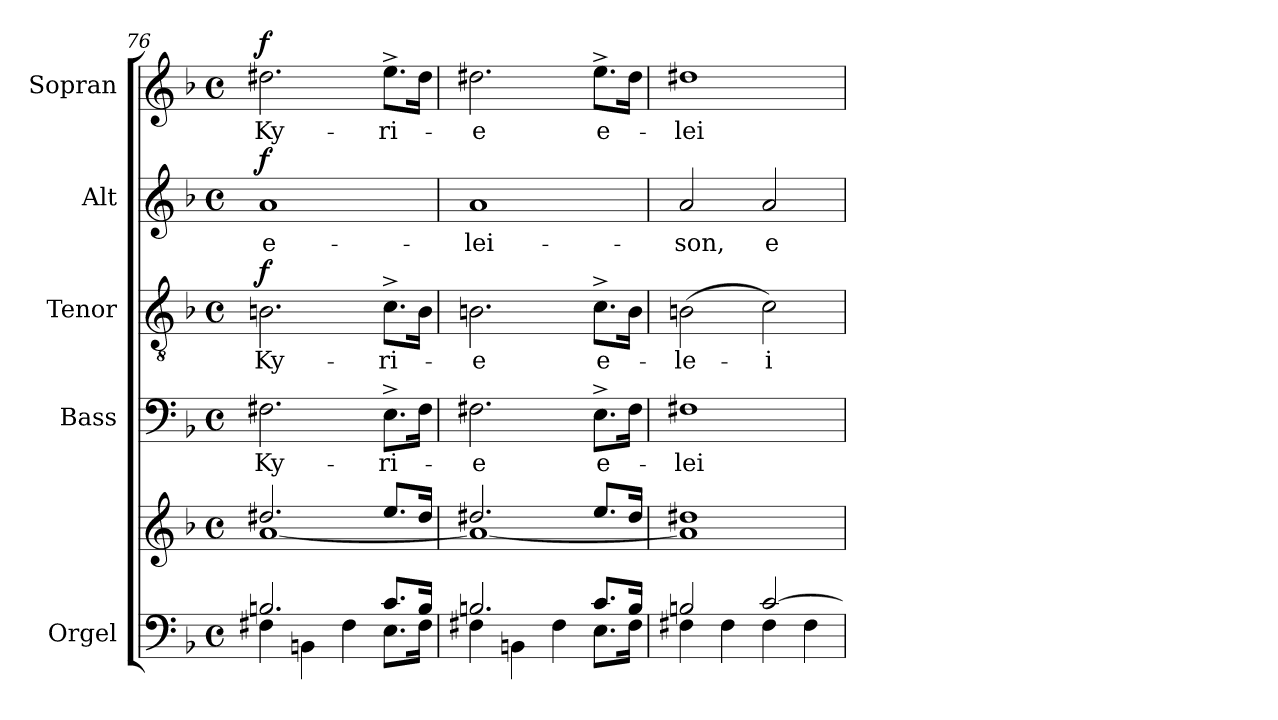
**kern	**kern	**kern	**text	**kern	**text	**dynam	**kern	**text	**dynam	**kern	**text	**dynam
*part5	*part5	*part4	*part4	*part3	*part3	*part3	*part2	*part2	*part2	*part1	*part1	*part1
*staff6	*staff5	*staff4	*staff4	*staff3	*staff3	*staff3	*staff2	*staff2	*staff2	*staff1	*staff1	*staff1
*I"Orgel	*	*I"Bass	*	*I"Tenor	*	*	*I"Alt	*	*	*I"Sopran	*	*
*I'Org.	*	*I'B.	*	*I'T.	*	*	*I'A.	*	*	*I'S.	*	*
!!LO:PB:g=z
*clefF4	*clefG2	*clefF4	*	*clefGv2	*	*	*clefG2	*	*	*clefG2	*	*
*k[b-]	*k[b-]	*k[b-]	*	*k[b-]	*	*	*k[b-]	*	*	*k[b-]	*	*
*F:	*F:	*F:	*	*F:	*	*	*F:	*	*	*F:	*	*
*M4/4	*M4/4	*M4/4	*	*M4/4	*	*	*M4/4	*	*	*M4/4	*	*
*met(c)	*met(c)	*met(c)	*	*met(c)	*	*	*met(c)	*	*	*met(c)	*	*
=76	=76	=76	=76	=76	=76	=76	=76	=76	=76	=76	=76	=76
*^	*^	*	*	*	*	*	*	*	*	*	*	*
!	!	!	!	!	!LO:LY:b	!	!LO:LY:b	!LO:DY:a	!	!LO:LY:b	!LO:DY:a	!	!LO:LY:b	!LO:DY:a
2.Bn/	4F#X\	2.dd#X/	[<1a	2.F#X\	Ky-	2.Bn\	Ky-	f	1a	e-	f	2.dd#X\	Ky-	f
.	4BBn\	.	.	.	.	.	.	.	.	.	.	.	.	.
.	4F#\	.	.	.	.	.	.	.	.	.	.	.	.	.
!	!	!	!	!	!LO:LY:b	!	!LO:LY:b	!	!	!	!	!	!LO:LY:b	!
8.c/L	8.E\L	8.ee/L	.	8.E^>\L	-ri-	8.c^>\L	-ri-	.	.	.	.	8.ee^>\L	-ri-	.
16B/Jk	16F#\Jk	16dd#/Jk	.	16F#\Jk	.	16B\Jk	.	.	.	.	.	16dd#\Jk	.	.
=77	=77	=77	=77	=77	=77	=77	=77	=77	=77	=77	=77	=77	=77	=77
!	!	!	!	!	!LO:LY:b	!	!LO:LY:b	!	!	!LO:LY:b	!	!	!LO:LY:b	!
2.Bn/	4F#X\	2.dd#X/	1a_	2.F#X\	-e	2.Bn\	-e	.	1a	-lei-	.	2.dd#X\	-e	.
.	4BBn\	.	.	.	.	.	.	.	.	.	.	.	.	.
.	4F#\	.	.	.	.	.	.	.	.	.	.	.	.	.
!	!	!	!	!	!LO:LY:b	!	!LO:LY:b	!	!	!	!	!	!LO:LY:b	!
8.c/L	8.E\L	8.ee/L	.	8.E^>\L	e-	8.c^>\L	e-	.	.	.	.	8.ee^>\L	e-	.
16B/Jk	16F#\Jk	16dd#/Jk	.	16F#\Jk	.	16B\Jk	.	.	.	.	.	16dd#\Jk	.	.
=78	=78	=78	=78	=78	=78	=78	=78	=78	=78	=78	=78	=78	=78	=78
!	!	!	!	!	!LO:LY:b	!	!LO:LY:b	!	!	!LO:LY:b	!	!	!LO:LY:b	!
2Bn/	4F#X\	1dd#X	1a]	1F#X	-lei-	(>2Bn\	-le-	.	2a/	-son,	.	1dd#X	-lei-	.
.	4F#\	.	.	.	.	.	.	.	.	.	.	.	.	.
!	!	!	!	!	!	!	!LO:LY:b	!	!	!LO:LY:b	!	!	!	!
[>2c/	4F#\	.	.	.	.	2c\)	-i-	.	2a/	e-	.	.	.	.
.	4F#\	.	.	.	.	.	.	.	.	.	.	.	.	.
*v	*v	*	*	*	*	*	*	*	*	*	*	*	*	*
*	*v	*v	*	*	*	*	*	*	*	*	*	*	*
=	=	=	=	=	=	=	=	=	=	=	=	=
*-	*-	*-	*-	*-	*-	*-	*-	*-	*-	*-	*-	*-
